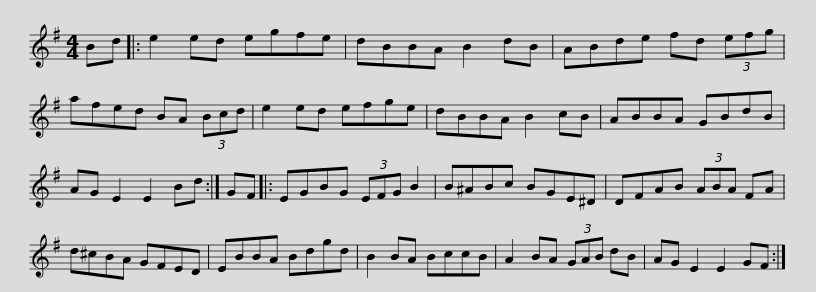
X:1
L:1/8
M:4/4
I:linebreak $
K:Emin
V:1 treble
V:1
 Bd |: e2 ed egfe | dBBA B2 dB | ABde fd (3efg | afed BA (3Bcd | %5
 e2 ed efge |$ dBBA B2 cB | ABBA GBdB | AG E2 E2 Bd :| GF |: %10
 EGBG (3EFG B2 | B^ABc BGE^D |$ DFAB (3ABA FA | d^cBA GFED | EBBA Bdgd | %15
 B2 BA BccB | A2 BA (3GAB dB |$ AG E2 E2 GF :| %18
